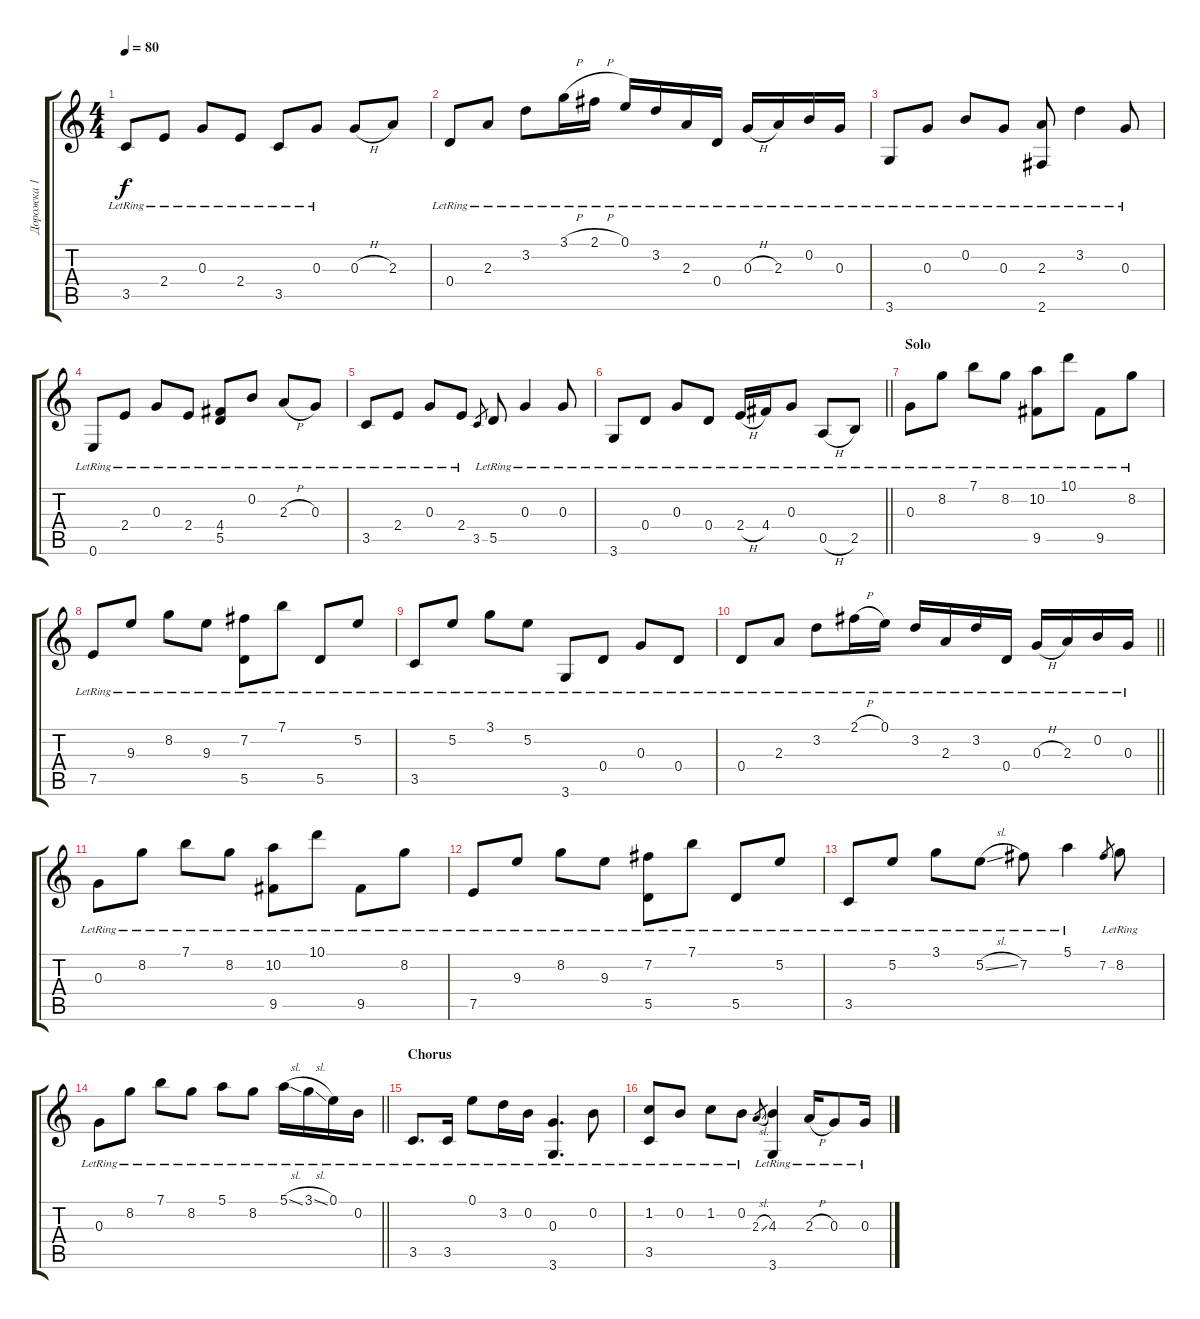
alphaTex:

\track ("Дорожка 1" "Дорожка 1") {instrument acousticguitarsteel}
\staff {score tabs}
\tuning (E4 B3 G3 D3 A2 E2) {hide}
\ts (4 4)
\tempo 80
\clef g2
\ks c
3.5{lr}.8{dy f} 2.4{lr}.8 0.3{lr}.8 2.4{lr}.8 3.5{lr}.8 0.3{lr}.8 0.3{h}.8 2.3.8 |
0.4{lr}.8 2.3{lr}.8 3.2{lr}.8 3.1{h lr}.16 2.1{h lr}.16 0.1{lr}.16 3.2{lr}.16 2.3{lr}.16 0.4{lr}.16 0.3{h lr}.16 2.3{lr}.16 0.2{lr}.16 0.3{lr}.16 |
3.6{lr}.8 0.3{lr}.8 0.2{lr}.8 0.3{lr}.8 (2.3{lr} 2.6{lr}).8 3.2{lr}.4 0.3{lr}.8 |
0.6{lr}.8 2.4{lr}.8 0.3{lr}.8 2.4{lr}.8 (4.4{lr} 5.5{lr}).8 0.2{lr}.8 2.3{h lr}.8 0.3{lr}.8 |
3.5{lr}.8 2.4{lr}.8 0.3{lr}.8 2.4{lr}.8 3.5.8{gr} 5.5{lr}.8 0.3{lr}.4 0.3{lr}.8 |
\barLineRight lightlight
3.6{lr}.8 0.4{lr}.8 0.3{lr}.8 0.4{lr}.8 2.4{h lr}.16 4.4{lr}.16 0.3{lr}.8 0.5{h lr}.8 2.5{lr}.8 |
\section ("" "Solo")
0.3{lr}.8 8.2{lr}.8 7.1{lr}.8 8.2{lr}.8 (10.2{lr} 9.5{lr}).8 10.1{lr}.8 9.5{lr}.8 8.2{lr}.8 |
7.5{lr}.8 9.3{lr}.8 8.2{lr}.8 9.3{lr}.8 (7.2{lr} 5.5{lr}).8 7.1{lr}.8 5.5{lr}.8 5.2{lr}.8 |
3.5{lr}.8 5.2{lr}.8 3.1{lr}.8 5.2{lr}.8 3.6{lr}.8 0.4{lr}.8 0.3{lr}.8 0.4{lr}.8 |
\barLineRight lightlight
0.4{lr}.8 2.3{lr}.8 3.2{lr}.8 2.1{h lr}.16 0.1{lr}.16 3.2{lr}.16 2.3{lr}.16 3.2{lr}.16 0.4{lr}.16 0.3{h lr}.16 2.3{lr}.16 0.2{lr}.16 0.3{lr}.16 |
\section ("" "")
0.3{lr}.8 8.2{lr}.8 7.1{lr}.8 8.2{lr}.8 (10.2{lr} 9.5{lr}).8 10.1{lr}.8 9.5{lr}.8 8.2{lr}.8 |
7.5{lr}.8 9.3{lr}.8 8.2{lr}.8 9.3{lr}.8 (7.2{lr} 5.5{lr}).8 7.1{lr}.8 5.5{lr}.8 5.2{lr}.8 |
3.5{lr}.8 5.2{lr}.8 3.1{lr}.8 5.2{sl lr}.8 7.2{lr}.8 5.1{lr}.4 7.2.8{gr} 8.2{lr}.8 |
\barLineRight lightlight
0.3{lr}.8 8.2{lr}.8 7.1{lr}.8 8.2{lr}.8 5.1{lr}.8 8.2{lr}.8 5.1{sl lr}.16 3.1{sl lr}.16 0.1{lr}.16 0.2{lr}.16 |
\section ("" "Chorus")
3.5{lr}.8{d} 3.5{lr}.16 0.1{lr}.8 3.2{lr}.16 0.2{lr}.16 (0.3{lr} 3.6{lr}).4{d} 0.2{lr}.8 |
(1.2{lr} 3.5{lr}).8 0.2{lr}.8 1.2{lr}.8 0.2{lr}.8 2.3{sl}.8{gr} (4.3{lr} 3.6{lr}).4 2.3{h lr}.16 0.3{lr}.8 0.3{lr}.16
